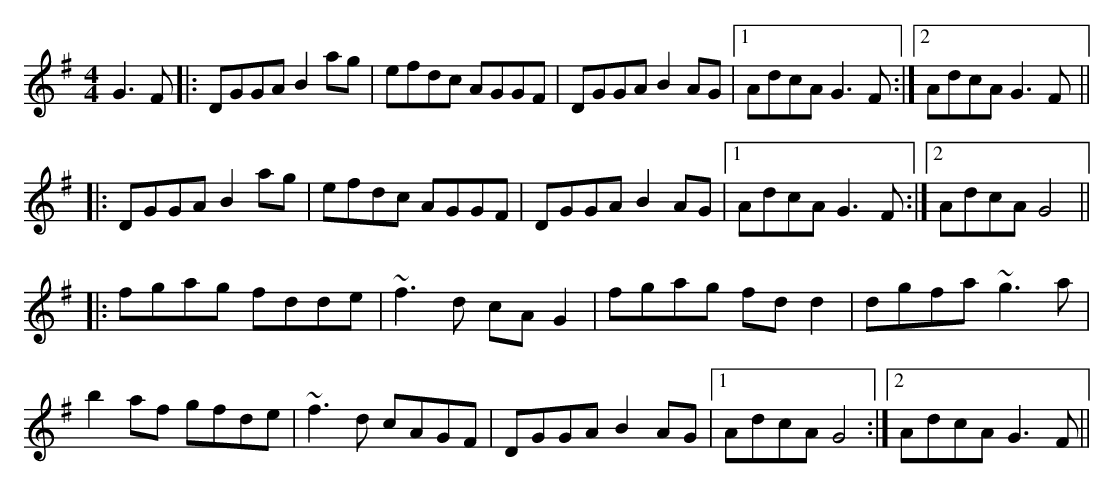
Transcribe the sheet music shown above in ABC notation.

X:1
M:4/4
K:G
G3F|:DGGA B2ag|efdc AGGF|DGGA B2AG|1 AdcA G3F:|2 AdcA G3F||
|:DGGA B2ag|efdc AGGF|DGGA B2AG|1 AdcA G3F:|2 AdcA G4||
|:fgag fdde|~f3d cAG2|fgag fdd2|dgfa ~g3a|
b2af gfde|~f3d cAGF|DGGA B2AG|1 AdcA G4:|2 AdcA G3F||
